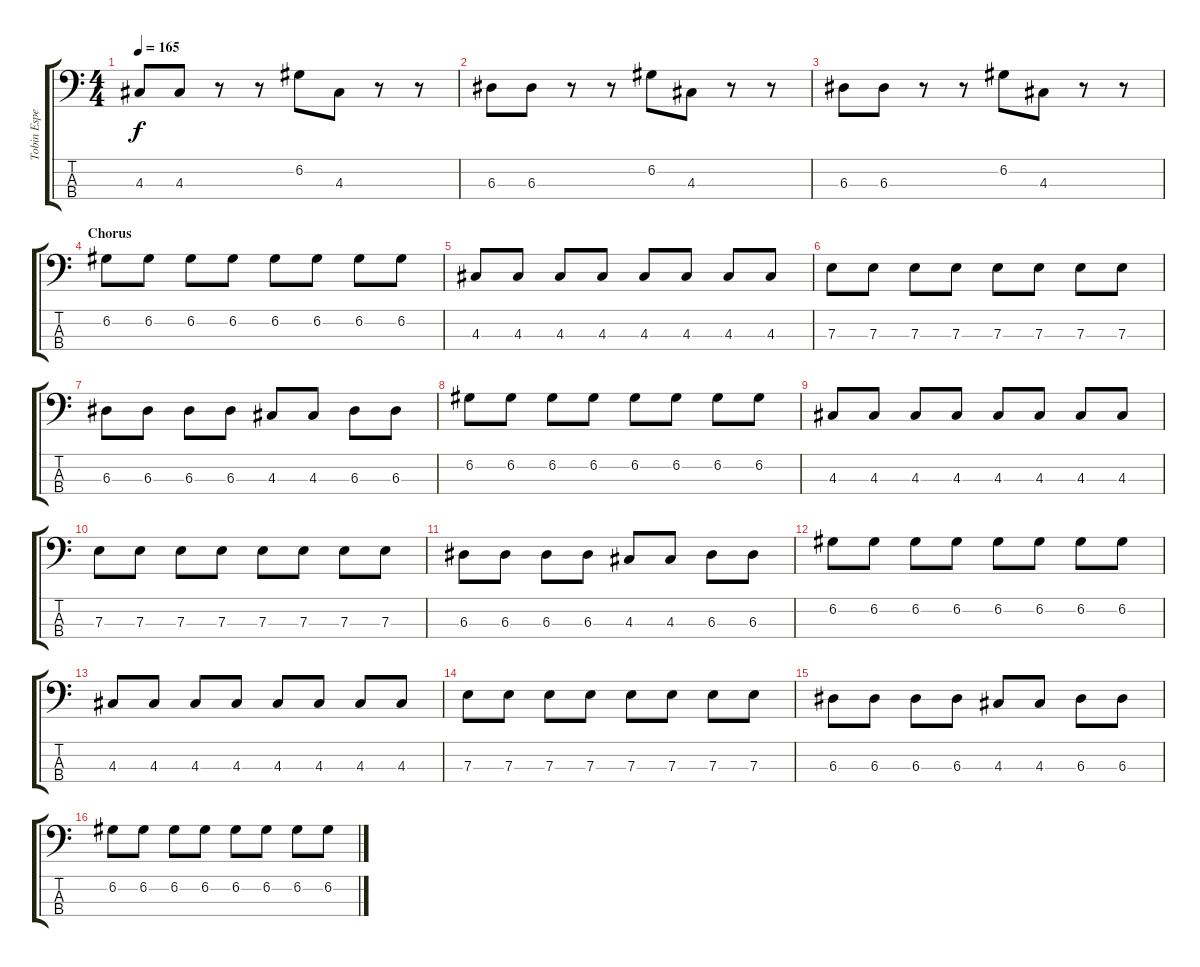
\track ("Tobin Esperance" "Tobin Espe") {instrument acousticguitarnylon}
\staff {score tabs}
\tuning (G2 D2 A1 E1) {hide}
\ts (4 4)
\tempo 165
\clef f4
\ks c
4.3.8{dy f} 4.3.8 r.8 r.8 6.2.8 4.3.8 r.8 r.8 |
6.3.8 6.3.8 r.8 r.8 6.2.8 4.3.8 r.8 r.8 |
6.3.8 6.3.8 r.8 r.8 6.2.8 4.3.8 r.8 r.8 |
\section ("" "Chorus")
6.2.8 6.2.8 6.2.8 6.2.8 6.2.8 6.2.8 6.2.8 6.2.8 |
4.3.8 4.3.8 4.3.8 4.3.8 4.3.8 4.3.8 4.3.8 4.3.8 |
7.3.8 7.3.8 7.3.8 7.3.8 7.3.8 7.3.8 7.3.8 7.3.8 |
6.3.8 6.3.8 6.3.8 6.3.8 4.3.8 4.3.8 6.3.8 6.3.8 |
6.2.8 6.2.8 6.2.8 6.2.8 6.2.8 6.2.8 6.2.8 6.2.8 |
4.3.8 4.3.8 4.3.8 4.3.8 4.3.8 4.3.8 4.3.8 4.3.8 |
7.3.8 7.3.8 7.3.8 7.3.8 7.3.8 7.3.8 7.3.8 7.3.8 |
6.3.8 6.3.8 6.3.8 6.3.8 4.3.8 4.3.8 6.3.8 6.3.8 |
6.2.8 6.2.8 6.2.8 6.2.8 6.2.8 6.2.8 6.2.8 6.2.8 |
4.3.8 4.3.8 4.3.8 4.3.8 4.3.8 4.3.8 4.3.8 4.3.8 |
7.3.8 7.3.8 7.3.8 7.3.8 7.3.8 7.3.8 7.3.8 7.3.8 |
6.3.8 6.3.8 6.3.8 6.3.8 4.3.8 4.3.8 6.3.8 6.3.8 |
6.2.8 6.2.8 6.2.8 6.2.8 6.2.8 6.2.8 6.2.8 6.2.8
